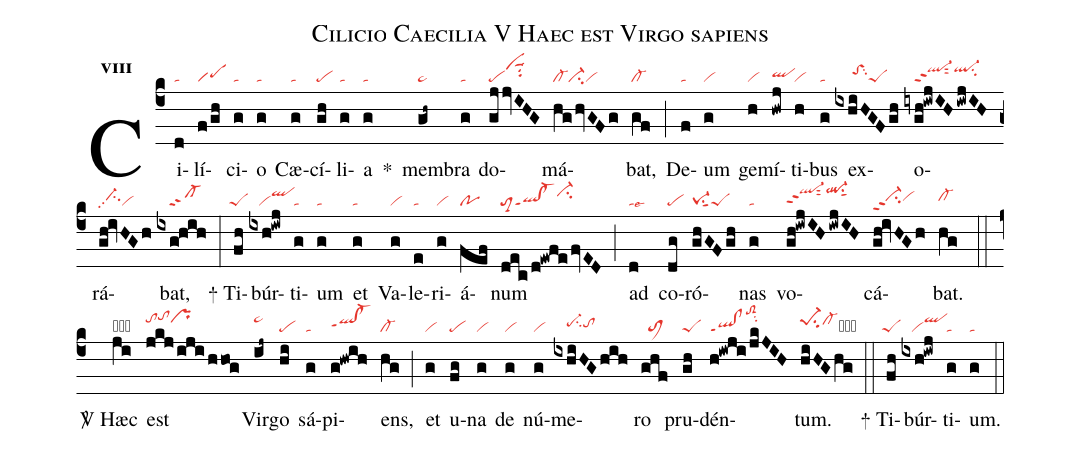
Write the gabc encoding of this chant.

name:Cilicio Caecilia V Haec est Virgo sapiens;
office-part:re;
mode:8;
nabc-lines:1;
%%
initial-style: 1;
name:Cilicio Caecilia;
mode: 8;
office-part: Responsorium;
annotation: Resp.;
annotation: viii;
nabc-lines:1;
%%
(c4) Ci(d|ta)lí(f/gh|scM2)ci(g|ta)o(g|ta) Cæ(g|ta)cí(gh|pe)li(g|ta)a(g|ta) <sp>*</sp>() mem(gh~|pe~)bra(g|ta) do(gjjvIHG|pevihksuu1su2)má(hghvGFg|cl-ci-vi)bat,(gf|cl-) (;) De(f|ta)um(g|vi) ge(h|vi)mí(hwj|qlhh)ti(h|vi)bus(g|ta) ex(ixhiHGFgh|/////toShisu2peS)o(iygh!iwjIH/iwjIH|///ql-hjppt2sut2ql-hjsu2)rá(gh!ivHGh|//ci-hhpp2vi)bat,(ixg!hih|////cl-ppt2) (:)
<sp>+</sp> Ti(fh|`peS)búr(ixh!iwj|///viqlhj)ti(g|ta)um(g|ta) et(g|ta) Va(g|vi)le(e|ta)ri(g|vi)á(fef|po)num(dec/d!ewfefvED|toM3ql!cl-ppt1ci-hj) (;) ad(d|talse6) co(dg|pe)ró(ghGFgh|pe-1su1sut1peS)nas(g|ta) vo(gh!iwjIH/iwjIH|ql-hkppt2sut2ql-hksu1sut1)cá(gh!ivHGh|ci-hhppt2vihh)bat.(hg|cl-hh) (::)

<sp>V/</sp> Hæc(ji|obclhi) est(jkj/iji/hhog|tohjtohkprhj) Vir(ij~|pe~hj)go(hi|pe) sá(g|ta)pi(g!hwih|qlhh!cl-hhppt1)ens,(hg|cl-) (;) et(g|vi) u(fg|pe)na(g|vi) de(g|vi) nú(g|vi)me(ixhiHGhih|////pe-hhsu2tohh)ro(ghf|//toM1) pru(gh|peS)dén(h!iwji/jkJIH|ql!clppt1toS2hmsu2)tum.(hiHGhg|pe-1hisu2cl-hicb) (::)
<sp>+</sp> Ti(fh|`peS)búr(ixh!iwj|///viqlhj)ti(g|ta)um.(g|ta) (::)
